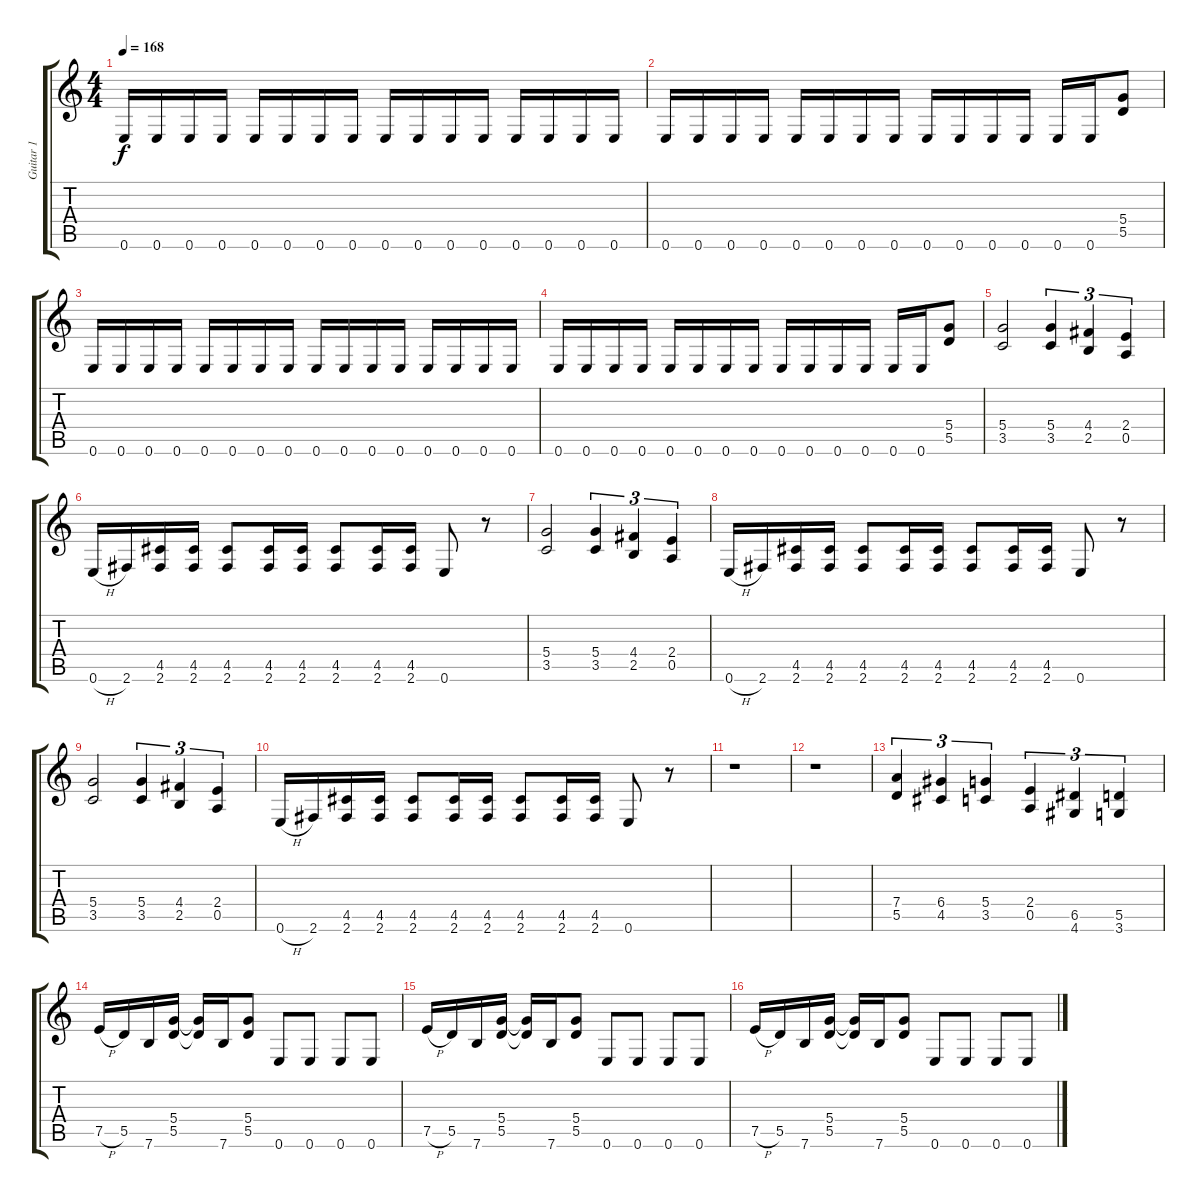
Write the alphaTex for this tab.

\track ("Guitar 1" "Guitar 1") {instrument overdrivenguitar}
\staff {score tabs}
\tuning (E4 B3 G3 D3 A2 E2) {hide}
\ts (4 4)
\tempo 168
\clef g2
\ks c
0.6.16{dy f} 0.6.16 0.6.16 0.6.16 0.6.16 0.6.16 0.6.16 0.6.16 0.6.16 0.6.16 0.6.16 0.6.16 0.6.16 0.6.16 0.6.16 0.6.16 |
0.6.16 0.6.16 0.6.16 0.6.16 0.6.16 0.6.16 0.6.16 0.6.16 0.6.16 0.6.16 0.6.16 0.6.16 0.6.16 0.6.16 (5.4 5.5).8 |
0.6.16 0.6.16 0.6.16 0.6.16 0.6.16 0.6.16 0.6.16 0.6.16 0.6.16 0.6.16 0.6.16 0.6.16 0.6.16 0.6.16 0.6.16 0.6.16 |
0.6.16 0.6.16 0.6.16 0.6.16 0.6.16 0.6.16 0.6.16 0.6.16 0.6.16 0.6.16 0.6.16 0.6.16 0.6.16 0.6.16 (5.4 5.5).8 |
\section ("" "")
(5.4 3.5).2 (5.4 3.5).4{tu (3 2)} (4.4 2.5).4{tu (3 2)} (2.4 0.5).4{tu (3 2)} |
0.6{h}.16 2.6.16 (4.5 2.6).16 (4.5 2.6).16 (4.5 2.6).8 (4.5 2.6).16 (4.5 2.6).16 (4.5 2.6).8 (4.5 2.6).16 (4.5 2.6).16 0.6.8 r.8 |
(5.4 3.5).2 (5.4 3.5).4{tu (3 2)} (4.4 2.5).4{tu (3 2)} (2.4 0.5).4{tu (3 2)} |
0.6{h}.16 2.6.16 (4.5 2.6).16 (4.5 2.6).16 (4.5 2.6).8 (4.5 2.6).16 (4.5 2.6).16 (4.5 2.6).8 (4.5 2.6).16 (4.5 2.6).16 0.6.8 r.8 |
(5.4 3.5).2 (5.4 3.5).4{tu (3 2)} (4.4 2.5).4{tu (3 2)} (2.4 0.5).4{tu (3 2)} |
0.6{h}.16 2.6.16 (4.5 2.6).16 (4.5 2.6).16 (4.5 2.6).8 (4.5 2.6).16 (4.5 2.6).16 (4.5 2.6).8 (4.5 2.6).16 (4.5 2.6).16 0.6.8 r.8 |
r.1 |
r.1 |
(7.4 5.5).4{tu (3 2)} (6.4 4.5).4{tu (3 2)} (5.4 3.5).4{tu (3 2)} (2.4 0.5).4{tu (3 2)} (6.5 4.6).4{tu (3 2)} (5.5 3.6).4{tu (3 2)} |
7.5{h}.16 5.5.16 7.6.16 (5.4 5.5).16 (5.4{t} 5.5{t}).16 7.6.16 (5.4 5.5).8 0.6.8 0.6.8 0.6.8 0.6.8 |
7.5{h}.16 5.5.16 7.6.16 (5.4 5.5).16 (5.4{t} 5.5{t}).16 7.6.16 (5.4 5.5).8 0.6.8 0.6.8 0.6.8 0.6.8 |
7.5{h}.16 5.5.16 7.6.16 (5.4 5.5).16 (5.4{t} 5.5{t}).16 7.6.16 (5.4 5.5).8 0.6.8 0.6.8 0.6.8 0.6.8
